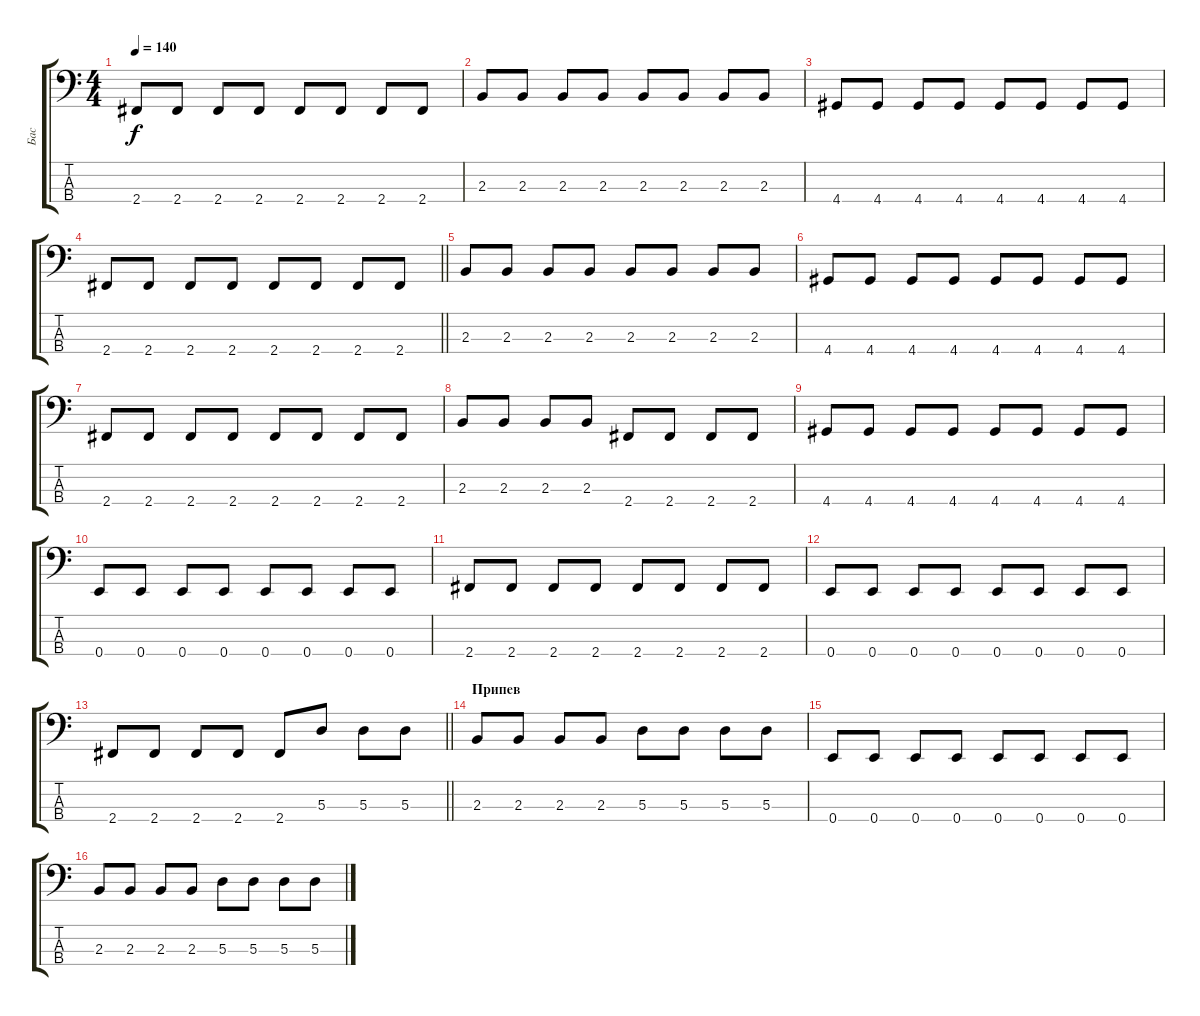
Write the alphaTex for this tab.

\track ("Бас" "Бас") {instrument electricbassfinger}
\staff {score tabs}
\tuning (G2 D2 A1 E1) {hide}
\ts (4 4)
\tempo 140
\clef f4
\ks c
2.4.8{dy f} 2.4.8 2.4.8 2.4.8 2.4.8 2.4.8 2.4.8 2.4.8 |
2.3.8 2.3.8 2.3.8 2.3.8 2.3.8 2.3.8 2.3.8 2.3.8 |
4.4.8 4.4.8 4.4.8 4.4.8 4.4.8 4.4.8 4.4.8 4.4.8 |
\barLineRight lightlight
2.4.8 2.4.8 2.4.8 2.4.8 2.4.8 2.4.8 2.4.8 2.4.8 |
2.3.8 2.3.8 2.3.8 2.3.8 2.3.8 2.3.8 2.3.8 2.3.8 |
4.4.8 4.4.8 4.4.8 4.4.8 4.4.8 4.4.8 4.4.8 4.4.8 |
2.4.8 2.4.8 2.4.8 2.4.8 2.4.8 2.4.8 2.4.8 2.4.8 |
2.3.8 2.3.8 2.3.8 2.3.8 2.4.8 2.4.8 2.4.8 2.4.8 |
4.4.8 4.4.8 4.4.8 4.4.8 4.4.8 4.4.8 4.4.8 4.4.8 |
0.4.8 0.4.8 0.4.8 0.4.8 0.4.8 0.4.8 0.4.8 0.4.8 |
2.4.8 2.4.8 2.4.8 2.4.8 2.4.8 2.4.8 2.4.8 2.4.8 |
0.4.8 0.4.8 0.4.8 0.4.8 0.4.8 0.4.8 0.4.8 0.4.8 |
\barLineRight lightlight
2.4.8 2.4.8 2.4.8 2.4.8 2.4.8 5.3.8 5.3.8 5.3.8 |
\section ("" "Припев")
2.3.8 2.3.8 2.3.8 2.3.8 5.3.8 5.3.8 5.3.8 5.3.8 |
0.4.8 0.4.8 0.4.8 0.4.8 0.4.8 0.4.8 0.4.8 0.4.8 |
2.3.8 2.3.8 2.3.8 2.3.8 5.3.8 5.3.8 5.3.8 5.3.8
